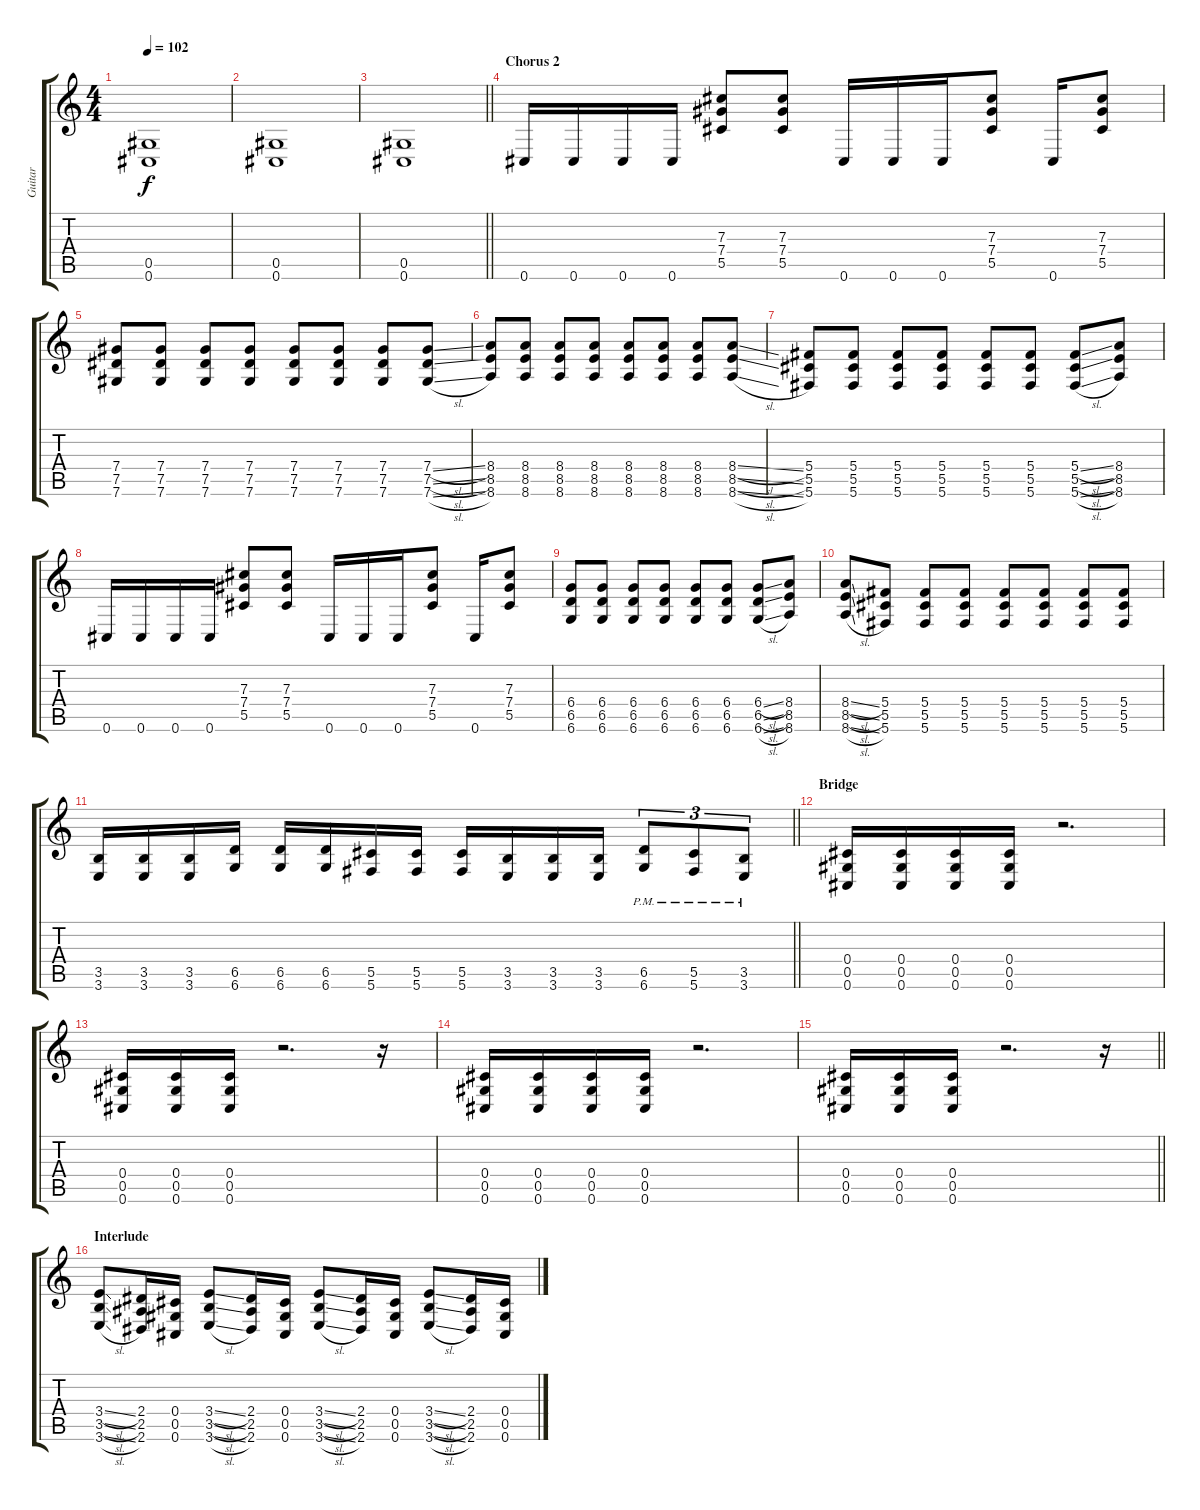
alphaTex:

\track ("Guitar" "Guitar") {instrument overdrivenguitar}
\staff {score tabs}
\tuning (Eb4 Bb3 Gb3 Db3 Ab2 Db2) {hide}
\ts (4 4)
\tempo 102
\clef g2
\ks c
(0.5 0.6).1{dy f} |
(0.5 0.6).1 |
\barLineRight lightlight
(0.5 0.6).1 |
\section ("" "Chorus 2")
0.6.16 0.6.16 0.6.16 0.6.16 (7.3 7.4 5.5).8 (7.3 7.4 5.5).8 0.6.16 0.6.16 0.6.16 (7.3 7.4 5.5).8 0.6.16 (7.3 7.4 5.5).8 |
(7.4 7.5 7.6).8 (7.4 7.5 7.6).8 (7.4 7.5 7.6).8 (7.4 7.5 7.6).8 (7.4 7.5 7.6).8 (7.4 7.5 7.6).8 (7.4 7.5 7.6).8 (7.4{sl} 7.5{sl} 7.6{sl}).8 |
(8.4 8.5 8.6).8 (8.4 8.5 8.6).8 (8.4 8.5 8.6).8 (8.4 8.5 8.6).8 (8.4 8.5 8.6).8 (8.4 8.5 8.6).8 (8.4 8.5 8.6).8 (8.4{sl} 8.5{sl} 8.6{sl}).8 |
(5.4 5.5 5.6).8 (5.4 5.5 5.6).8 (5.4 5.5 5.6).8 (5.4 5.5 5.6).8 (5.4 5.5 5.6).8 (5.4 5.5 5.6).8 (5.4{sl} 5.5{sl} 5.6{sl}).8 (8.4 8.5 8.6).8 |
0.6.16 0.6.16 0.6.16 0.6.16 (7.3 7.4 5.5).8 (7.3 7.4 5.5).8 0.6.16 0.6.16 0.6.16 (7.3 7.4 5.5).8 0.6.16 (7.3 7.4 5.5).8 |
(6.4 6.5 6.6).8 (6.4 6.5 6.6).8 (6.4 6.5 6.6).8 (6.4 6.5 6.6).8 (6.4 6.5 6.6).8 (6.4 6.5 6.6).8 (6.4{sl} 6.5{sl} 6.6{sl}).8 (8.4 8.5 8.6).8 |
(8.4{sl} 8.5{sl} 8.6{sl}).8 (5.4 5.5 5.6).8 (5.4 5.5 5.6).8 (5.4 5.5 5.6).8 (5.4 5.5 5.6).8 (5.4 5.5 5.6).8 (5.4 5.5 5.6).8 (5.4 5.5 5.6).8 |
\barLineRight lightlight
(3.5 3.6).16 (3.5 3.6).16 (3.5 3.6).16 (6.5 6.6).16 (6.5 6.6).16 (6.5 6.6).16 (5.5 5.6).16 (5.5 5.6).16 (5.5 5.6).16 (3.5 3.6).16 (3.5 3.6).16 (3.5 3.6).16 (6.5{pm} 6.6{pm}).8{tu (3 2)} (5.5{pm} 5.6{pm}).8{tu (3 2)} (3.5{pm} 3.6{pm}).8{tu (3 2)} |
\section ("" "Bridge")
(0.4 0.5 0.6).16 (0.4 0.5 0.6).16 (0.4 0.5 0.6).16 (0.4 0.5 0.6).16 r.2{d} |
(0.4 0.5 0.6).16 (0.4 0.5 0.6).16 (0.4 0.5 0.6).16 r.2{d} r.16 |
(0.4 0.5 0.6).16 (0.4 0.5 0.6).16 (0.4 0.5 0.6).16 (0.4 0.5 0.6).16 r.2{d} |
\barLineRight lightlight
(0.4 0.5 0.6).16 (0.4 0.5 0.6).16 (0.4 0.5 0.6).16 r.2{d} r.16 |
\section ("" "Interlude")
(3.4{sl} 3.5{sl} 3.6{sl}).8 (2.4 2.5 2.6).16 (0.4 0.5 0.6).16 (3.4{sl} 3.5{sl} 3.6{sl}).8 (2.4 2.5 2.6).16 (0.4 0.5 0.6).16 (3.4{sl} 3.5{sl} 3.6{sl}).8 (2.4 2.5 2.6).16 (0.4 0.5 0.6).16 (3.4{sl} 3.5{sl} 3.6{sl}).8 (2.4 2.5 2.6).16 (0.4 0.5 0.6).16
